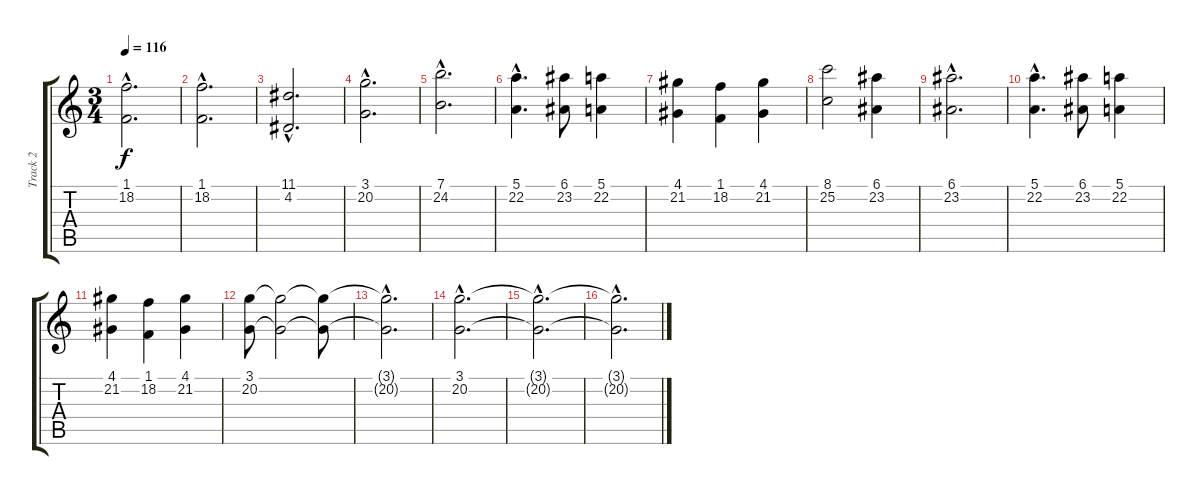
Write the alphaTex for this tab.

\track ("Track 2" "Track 2") {instrument stringensemble1}
\staff {score tabs}
\tuning (E4 B3 G3 D3 A2 E2) {hide}
\ts (3 4)
\tempo 116
\clef g2
\ks c
(1.1{hac} 18.2{hac}).2{d dy f} |
(1.1{hac} 18.2{hac}).2{d} |
(11.1{hac} 4.2{hac}).2{d} |
(3.1{hac} 20.2{hac}).2{d} |
(7.1{hac} 24.2{hac}).2{d} |
(5.1{hac} 22.2{hac}).4{d} (6.1 23.2).8 (5.1 22.2).4 |
(4.1 21.2).4 (1.1 18.2).4 (4.1 21.2).4 |
(8.1 25.2).2 (6.1 23.2).4 |
(6.1{hac} 23.2{hac}).2{d} |
(5.1{hac} 22.2{hac}).4{d} (6.1 23.2).8 (5.1 22.2).4 |
(4.1 21.2).4 (1.1 18.2).4 (4.1 21.2).4 |
(3.1 20.2).8 (3.1{t} 20.2{t}).2 (3.1{t} 20.2{t}).8 |
(3.1{hac t} 20.2{hac t}).2{d} |
(3.1{hac} 20.2{hac}).2{d} |
(3.1{hac t} 20.2{hac t}).2{d} |
(3.1{hac t} 20.2{hac t}).2{d}
